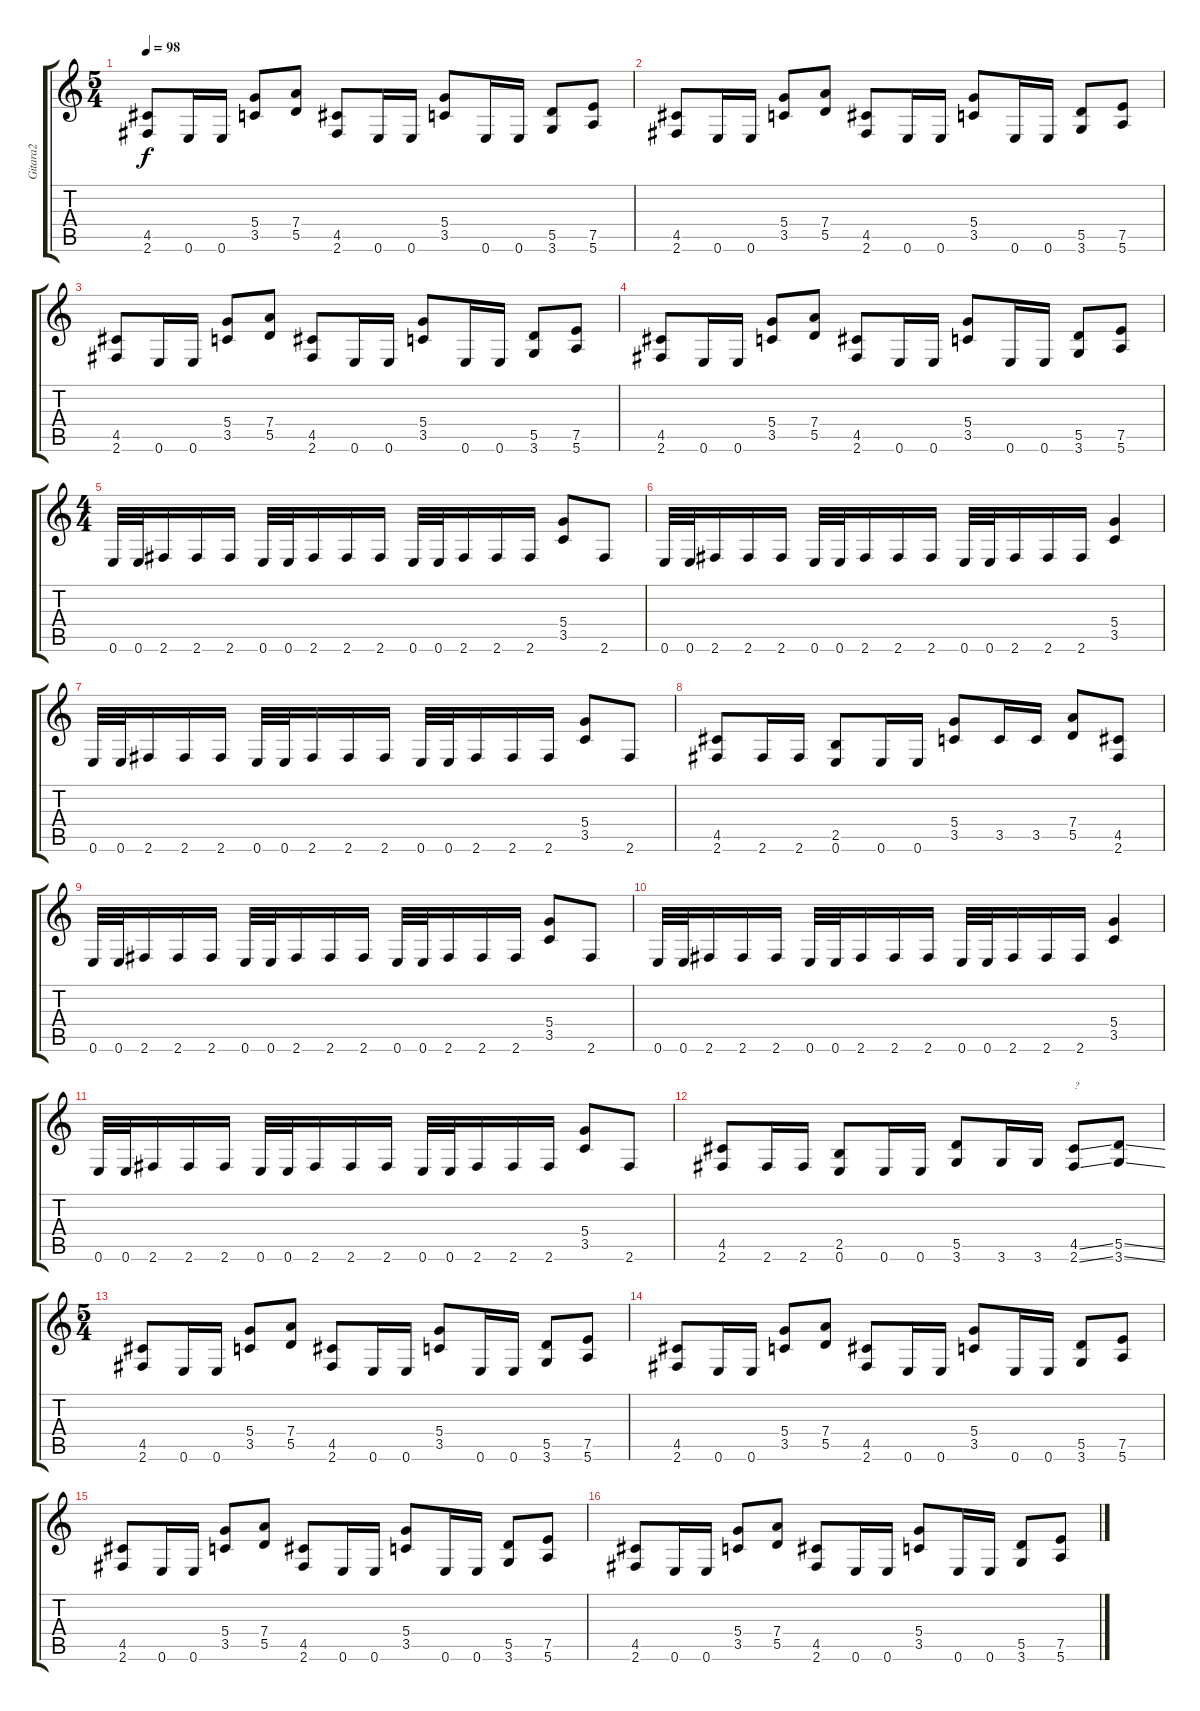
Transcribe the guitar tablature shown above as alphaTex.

\track ("Gitara2" "Gitara2") {instrument distortionguitar}
\staff {score tabs}
\tuning (E4 B3 G3 D3 A2 E2) {hide}
\ts (5 4)
\tempo 98
\clef g2
\ks c
(4.5 2.6).8{dy f} 0.6.16 0.6.16 (5.4 3.5).8 (7.4 5.5).8 (4.5 2.6).8 0.6.16 0.6.16 (5.4 3.5).8 0.6.16 0.6.16 (5.5 3.6).8 (7.5 5.6).8 |
(4.5 2.6).8 0.6.16 0.6.16 (5.4 3.5).8 (7.4 5.5).8 (4.5 2.6).8 0.6.16 0.6.16 (5.4 3.5).8 0.6.16 0.6.16 (5.5 3.6).8 (7.5 5.6).8 |
(4.5 2.6).8 0.6.16 0.6.16 (5.4 3.5).8 (7.4 5.5).8 (4.5 2.6).8 0.6.16 0.6.16 (5.4 3.5).8 0.6.16 0.6.16 (5.5 3.6).8 (7.5 5.6).8 |
(4.5 2.6).8 0.6.16 0.6.16 (5.4 3.5).8 (7.4 5.5).8 (4.5 2.6).8 0.6.16 0.6.16 (5.4 3.5).8 0.6.16 0.6.16 (5.5 3.6).8 (7.5 5.6).8 |
\ts (4 4)
0.6.32 0.6.32 2.6.16 2.6.16 2.6.16 0.6.32 0.6.32 2.6.16 2.6.16 2.6.16 0.6.32 0.6.32 2.6.16 2.6.16 2.6.16 (5.4 3.5).8 2.6.8 |
0.6.32 0.6.32 2.6.16 2.6.16 2.6.16 0.6.32 0.6.32 2.6.16 2.6.16 2.6.16 0.6.32 0.6.32 2.6.16 2.6.16 2.6.16 (5.4 3.5).4 |
0.6.32 0.6.32 2.6.16 2.6.16 2.6.16 0.6.32 0.6.32 2.6.16 2.6.16 2.6.16 0.6.32 0.6.32 2.6.16 2.6.16 2.6.16 (5.4 3.5).8 2.6.8 |
(4.5 2.6).8 2.6.16 2.6.16 (2.5 0.6).8 0.6.16 0.6.16 (5.4 3.5).8 3.5.16 3.5.16 (7.4 5.5).8 (4.5 2.6).8 |
0.6.32 0.6.32 2.6.16 2.6.16 2.6.16 0.6.32 0.6.32 2.6.16 2.6.16 2.6.16 0.6.32 0.6.32 2.6.16 2.6.16 2.6.16 (5.4 3.5).8 2.6.8 |
0.6.32 0.6.32 2.6.16 2.6.16 2.6.16 0.6.32 0.6.32 2.6.16 2.6.16 2.6.16 0.6.32 0.6.32 2.6.16 2.6.16 2.6.16 (5.4 3.5).4 |
0.6.32 0.6.32 2.6.16 2.6.16 2.6.16 0.6.32 0.6.32 2.6.16 2.6.16 2.6.16 0.6.32 0.6.32 2.6.16 2.6.16 2.6.16 (5.4 3.5).8 2.6.8 |
(4.5 2.6).8 2.6.16 2.6.16 (2.5 0.6).8 0.6.16 0.6.16 (5.5 3.6).8 3.6.16 3.6.16 (4.5{ss} 2.6{ss}).8{txt "?"} (5.5{ss} 3.6{ss}).8 |
\ts (5 4)
(4.5 2.6).8 0.6.16 0.6.16 (5.4 3.5).8 (7.4 5.5).8 (4.5 2.6).8 0.6.16 0.6.16 (5.4 3.5).8 0.6.16 0.6.16 (5.5 3.6).8 (7.5 5.6).8 |
(4.5 2.6).8 0.6.16 0.6.16 (5.4 3.5).8 (7.4 5.5).8 (4.5 2.6).8 0.6.16 0.6.16 (5.4 3.5).8 0.6.16 0.6.16 (5.5 3.6).8 (7.5 5.6).8 |
(4.5 2.6).8 0.6.16 0.6.16 (5.4 3.5).8 (7.4 5.5).8 (4.5 2.6).8 0.6.16 0.6.16 (5.4 3.5).8 0.6.16 0.6.16 (5.5 3.6).8 (7.5 5.6).8 |
(4.5 2.6).8 0.6.16 0.6.16 (5.4 3.5).8 (7.4 5.5).8 (4.5 2.6).8 0.6.16 0.6.16 (5.4 3.5).8 0.6.16 0.6.16 (5.5 3.6).8 (7.5 5.6).8
